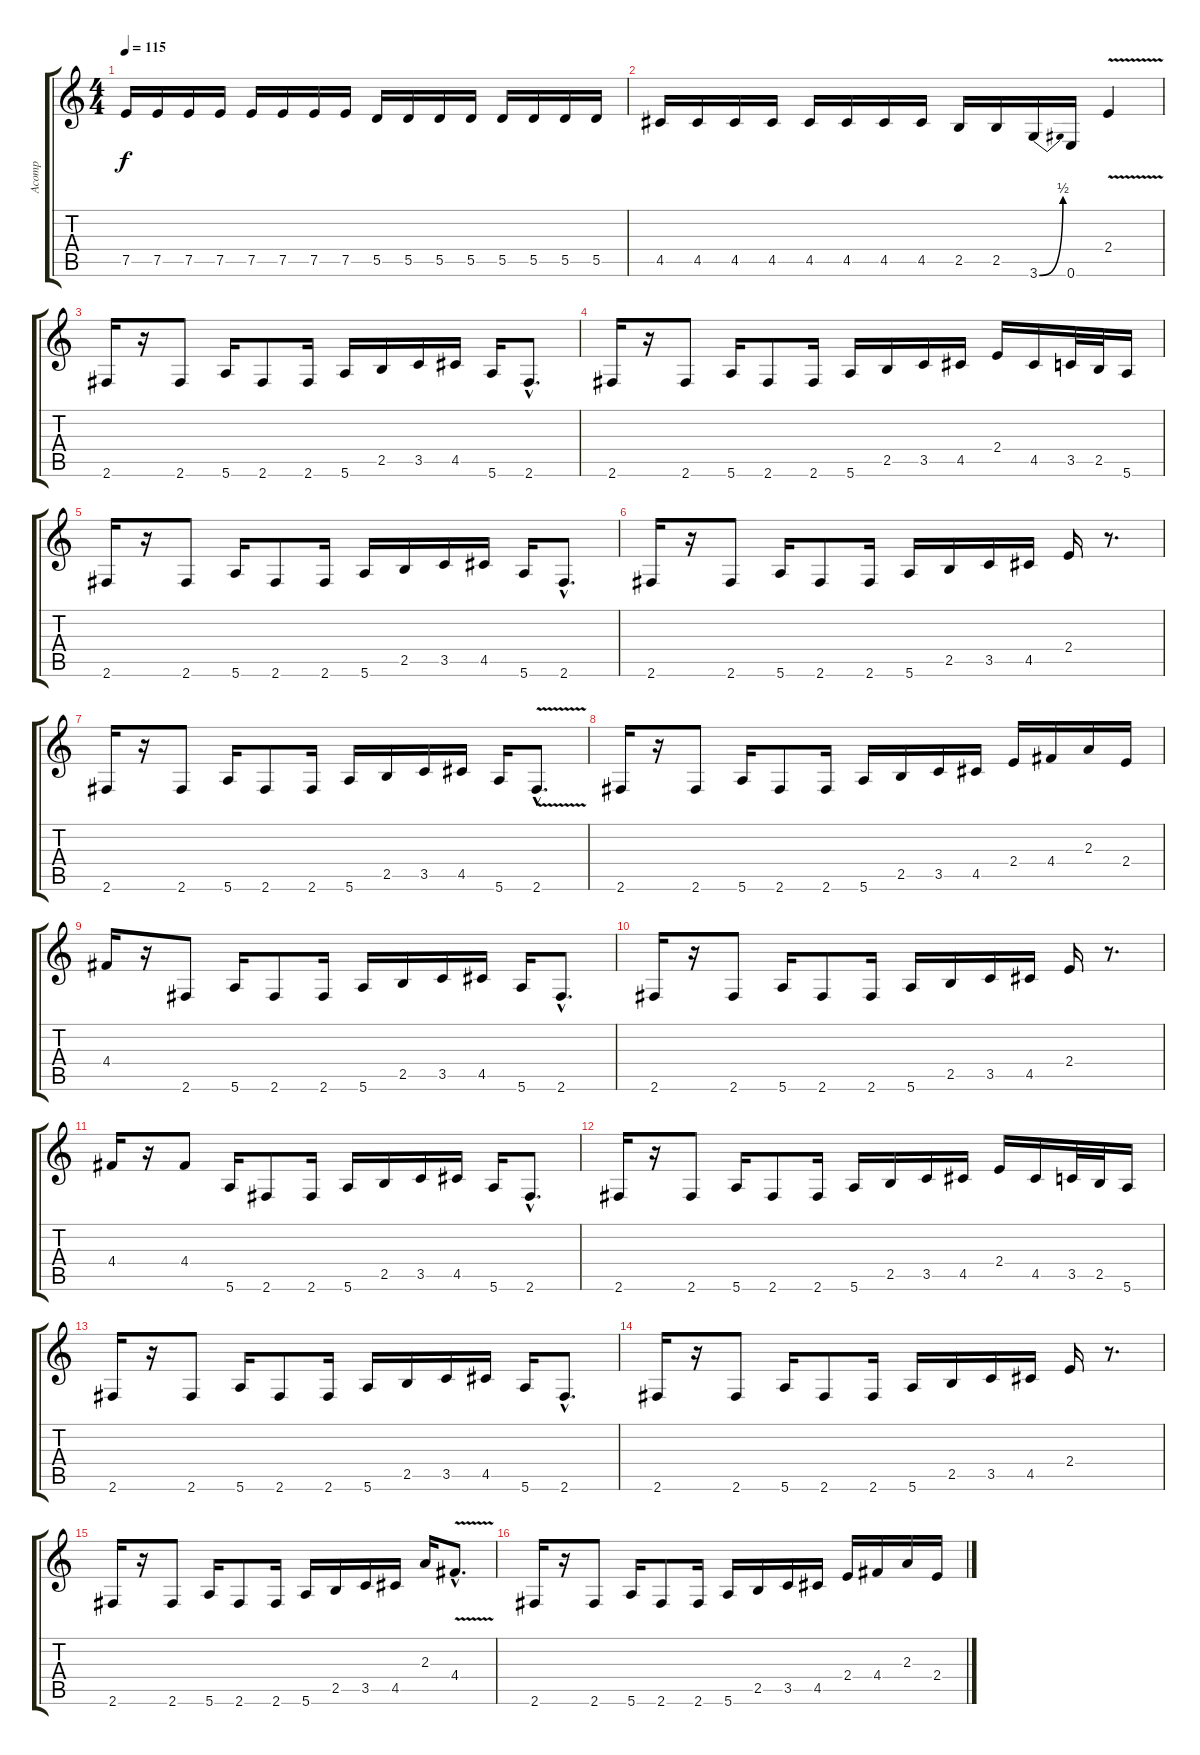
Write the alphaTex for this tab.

\track ("Acomp" "Acomp") {instrument overdrivenguitar}
\staff {score tabs}
\tuning (E4 B3 G3 D3 A2 E2) {hide}
\ts (4 4)
\tempo 115
\clef g2
\ks c
7.5.16{dy f instrument overdrivenguitar} 7.5.16 7.5.16 7.5.16 7.5.16 7.5.16 7.5.16 7.5.16 5.5.16 5.5.16 5.5.16 5.5.16 5.5.16 5.5.16 5.5.16 5.5.16 |
4.5.16 4.5.16 4.5.16 4.5.16 4.5.16 4.5.16 4.5.16 4.5.16 2.5.16 2.5.16 3.6{be (bend 0 0 60 2)}.16 0.6.16 2.4{v}.4 |
2.6.16 r.16 2.6.8 5.6.16 2.6.8 2.6.16 5.6.16 2.5.16 3.5.16 4.5.16 5.6.16 2.6{hac}.8{d} |
2.6.16 r.16 2.6.8 5.6.16 2.6.8 2.6.16 5.6.16 2.5.16 3.5.16 4.5.16 2.4.16 4.5.16 3.5.32 2.5.32 5.6.16 |
2.6.16 r.16 2.6.8 5.6.16 2.6.8 2.6.16 5.6.16 2.5.16 3.5.16 4.5.16 5.6.16 2.6{hac}.8{d} |
2.6.16 r.16 2.6.8 5.6.16 2.6.8 2.6.16 5.6.16 2.5.16 3.5.16 4.5.16 2.4.16 r.8{d} |
2.6.16 r.16 2.6.8 5.6.16 2.6.8 2.6.16 5.6.16 2.5.16 3.5.16 4.5.16 5.6.16 2.6{v hac}.8{d} |
2.6.16 r.16 2.6.8 5.6.16 2.6.8 2.6.16 5.6.16 2.5.16 3.5.16 4.5.16 2.4.16 4.4.16 2.3.16 2.4.16 |
4.4.16 r.16 2.6.8 5.6.16 2.6.8 2.6.16 5.6.16 2.5.16 3.5.16 4.5.16 5.6.16 2.6{hac}.8{d} |
2.6.16 r.16 2.6.8 5.6.16 2.6.8 2.6.16 5.6.16 2.5.16 3.5.16 4.5.16 2.4.16 r.8{d} |
4.4.16 r.16 4.4.8 5.6.16 2.6.8 2.6.16 5.6.16 2.5.16 3.5.16 4.5.16 5.6.16 2.6{hac}.8{d} |
2.6.16 r.16 2.6.8 5.6.16 2.6.8 2.6.16 5.6.16 2.5.16 3.5.16 4.5.16 2.4.16 4.5.16 3.5.32 2.5.32 5.6.16 |
2.6.16 r.16 2.6.8 5.6.16 2.6.8 2.6.16 5.6.16 2.5.16 3.5.16 4.5.16 5.6.16 2.6{hac}.8{d} |
2.6.16 r.16 2.6.8 5.6.16 2.6.8 2.6.16 5.6.16 2.5.16 3.5.16 4.5.16 2.4.16 r.8{d} |
2.6.16 r.16 2.6.8 5.6.16 2.6.8 2.6.16 5.6.16 2.5.16 3.5.16 4.5.16 2.3.16 4.4{v hac}.8{d} |
2.6.16 r.16 2.6.8 5.6.16 2.6.8 2.6.16 5.6.16 2.5.16 3.5.16 4.5.16 2.4.16 4.4.16 2.3.16 2.4.16
